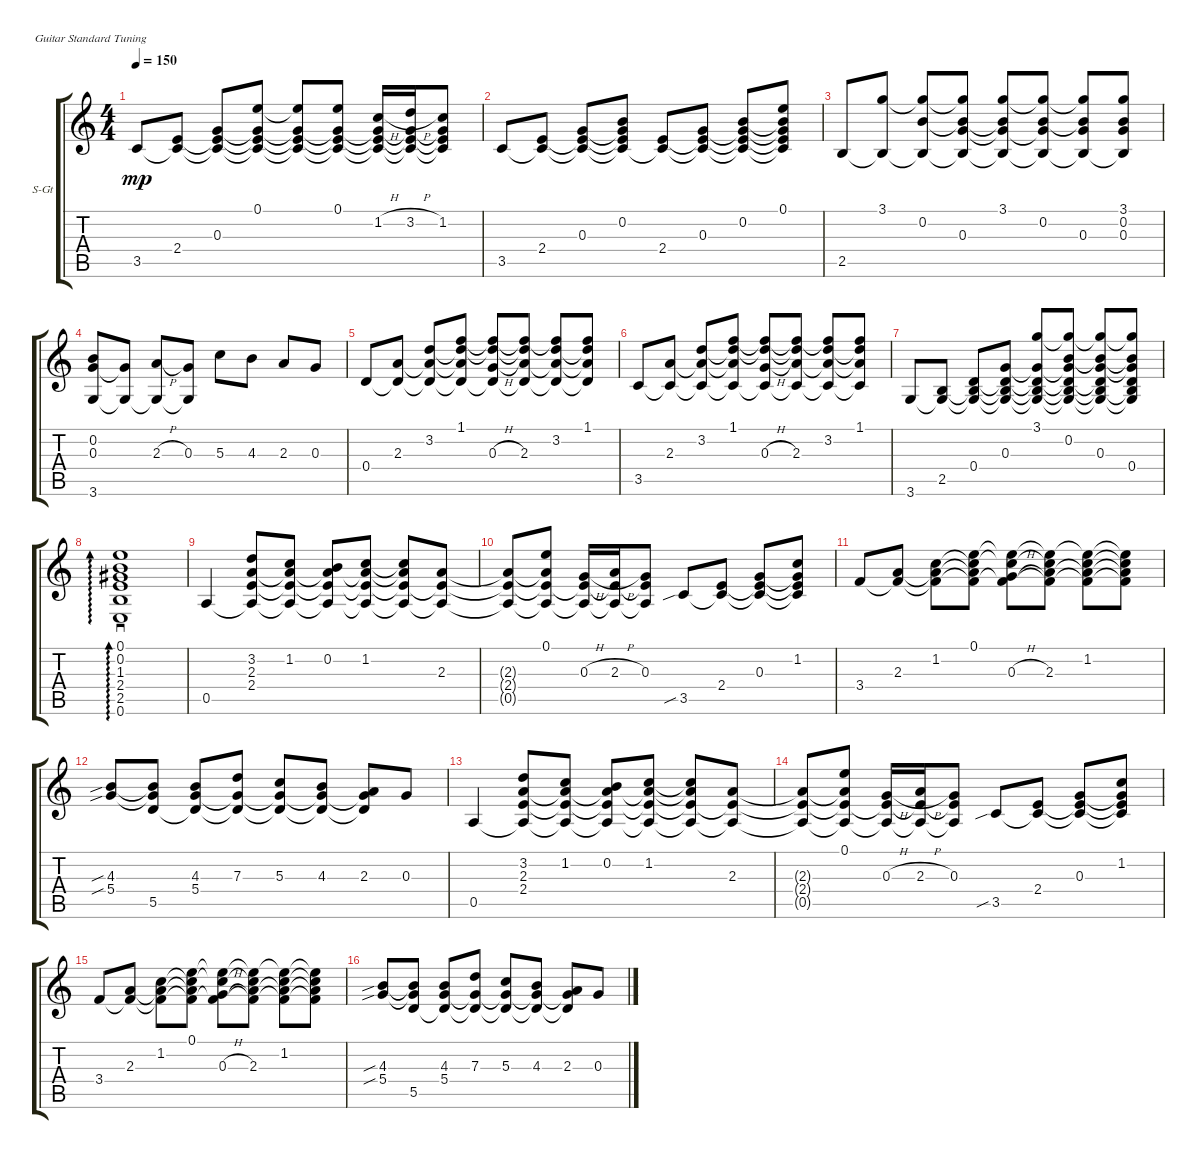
\bracketExtendMode groupsimilarinstruments
\firstSystemTrackNameOrientation horizontal
\otherSystemsTrackNameOrientation horizontal
\track ("Guitar" "S-Gt") {instrument acousticguitarsteel}
\staff {score tabs}
\tuning (E4 B3 G3 D3 A2 E2)
\ts (4 4)
\tempo 150
\clef g2
\ks c
3.5.8{dy mp} (2.4 3.5{t}).8 (0.3 3.5{t} 2.4{t}).8 (0.1 0.3{t} 2.4{t} 3.5{t}).8 (0.1{t} 0.3{t} 2.4{t} 3.5{t}).8 (0.1 0.3{t} 2.4{t} 3.5{t}).8 (1.2{h} 3.5{t} 2.4{t} 0.3{t}).16 (3.2{h} 0.3{t} 2.4{t} 3.5{t}).16 (1.2 3.5{t} 2.4{t} 0.3{t}).8 |
3.5.8 (2.4 3.5{t}).8 (0.3 3.5{t} 2.4{t}).8 (0.2 0.3{t} 2.4{t} 3.5{t}).8 (2.4 3.5{t}).8 (2.4{t} 0.3 3.5{t}).8 (2.4{t} 0.3{t} 0.2 3.5{t}).8 (0.2{t} 2.4{t} 0.3{t} 0.1 3.5{t}).8 |
2.5.8 (3.1 2.5{t}).8 (0.2 3.1{t} 2.5{t}).8 (0.3 0.2{t} 3.1{t} 2.5{t}).8 (3.1 0.2{t} 0.3{t} 2.5{t}).8 (0.2 0.3{t} 3.1{t} 2.5{t}).8 (0.3 3.1{t} 0.2{t} 2.5{t}).8 (0.3 0.2 3.1 2.5{t}).8 |
(0.3 3.6 0.2).8 (0.3{t} 3.6{t}).8 (2.3{h} 3.6{t}).8 (0.3 3.6{t}).8 5.3.8 4.3.8 2.3.8 0.3.8 |
0.4.8 (2.3 0.4{t}).8 (3.2 0.4{t} 2.3{t}).8 (1.1 0.4{t} 2.3{t} 3.2{t}).8 (0.3{h} 0.4{t} 3.2{t} 1.1{t}).8 (2.3 0.4{t} 3.2{t} 1.1{t}).8 (3.2 0.4{t} 2.3{t} 1.1{t}).8 (1.1 0.4{t} 2.3{t} 3.2{t}).8 |
3.5.8 (2.3 3.5{t}).8 (3.2 2.3{t} 3.5{t}).8 (1.1 2.3{t} 3.2{t} 3.5{t}).8 (0.3{h} 3.2{t} 1.1{t} 3.5{t}).8 (2.3 3.2{t} 1.1{t} 3.5{t}).8 (3.2 2.3{t} 1.1{t} 3.5{t}).8 (1.1 2.3{t} 3.2{t} 3.5{t}).8 |
3.6.8 (3.6{t} 2.5).8 (3.6{t} 2.5{t} 0.4).8 (3.6{t} 2.5{t} 0.4{t} 0.3).8 (3.6{t} 2.5{t} 0.4{t} 3.1 0.3{t}).8 (3.1{t} 0.2 2.5{t} 3.6{t} 0.4{t} 0.3{t}).8 (0.3 3.1{t} 0.2{t} 0.4{t} 2.5{t} 3.6{t}).8 (0.4 2.5{t} 3.6{t} 0.3{t} 0.2{t} 3.1{t}).8 |
(1.3 2.4 2.5 0.6 0.2 0.1).1{sd ad 30} |
0.5.4 (3.2 2.3 2.4 0.5{t}).8 (1.2 2.3{t} 2.4{t} 0.5{t}).8 (0.2 2.3{t} 2.4{t} 0.5{t}).8 (1.2 2.3{t} 2.4{t} 0.5{t}).8 (2.3{t} 2.4{t} 0.5{t} 1.2{t}).8 (2.3 2.4{t} 0.5{t}).8 |
(2.3{t} 2.4{t} 0.5{t}).8 (0.1 2.3{t} 2.4{t} 0.5{t}).8 (0.3{h} 2.4{t} 0.5{t}).16 (2.3{h} 2.4{t} 0.5{t}).16 (0.3 2.4{t} 0.5{t}).8 3.5{sib}.8 (2.4 3.5{t}).8 (0.3 2.4{t} 3.5{t}).8 (1.2 0.3{t} 2.4{t} 3.5{t}).8 |
3.4.8 (2.3 3.4{t}).8 (1.2 2.3{t} 3.4{t}).8 (0.1 1.2{t} 2.3{t} 3.4{t}).8 (0.3{h} 3.4{t} 0.1{t} 1.2{t}).8 (2.3 0.1{t} 1.2{t} 3.4{t}).8 (1.2 0.1{t} 2.3{t} 3.4{t}).8 (0.1{t} 1.2{t} 2.3{t} 3.4{t}).8 |
(4.3{sib} 5.4{sib}).8 (4.3{t} 5.4{t} 5.5).8 (4.3 5.4 5.5{t}).8 (5.4{t} 7.3 5.5{t}).8 (5.3 5.4{t} 5.5{t}).8 (4.3 5.4{t} 5.5{t}).8 (2.3 5.4{t} 5.5{t}).8 0.3.8 |
0.5.4 (3.2 2.3 2.4 0.5{t}).8 (1.2 2.3{t} 2.4{t} 0.5{t}).8 (0.2 2.3{t} 2.4{t} 0.5{t}).8 (1.2 2.3{t} 2.4{t} 0.5{t}).8 (2.3{t} 2.4{t} 0.5{t} 1.2{t}).8 (2.3 2.4{t} 0.5{t}).8 |
(2.3{t} 2.4{t} 0.5{t}).8 (0.1 2.3{t} 2.4{t} 0.5{t}).8 (0.3{h} 2.4{t} 0.5{t}).16 (2.3{h} 2.4{t} 0.5{t}).16 (0.3 2.4{t} 0.5{t}).8 3.5{sib}.8 (2.4 3.5{t}).8 (0.3 2.4{t} 3.5{t}).8 (1.2 0.3{t} 2.4{t} 3.5{t}).8 |
3.4.8 (2.3 3.4{t}).8 (1.2 2.3{t} 3.4{t}).8 (0.1 1.2{t} 2.3{t} 3.4{t}).8 (0.3{h} 3.4{t} 0.1{t} 1.2{t}).8 (2.3 0.1{t} 1.2{t} 3.4{t}).8 (1.2 0.1{t} 2.3{t} 3.4{t}).8 (0.1{t} 1.2{t} 2.3{t} 3.4{t}).8 |
(4.3{sib} 5.4{sib}).8 (4.3{t} 5.4{t} 5.5).8 (4.3 5.4 5.5{t}).8 (5.4{t} 7.3 5.5{t}).8 (5.3 5.4{t} 5.5{t}).8 (4.3 5.4{t} 5.5{t}).8 (2.3 5.4{t} 5.5{t}).8 0.3.8
